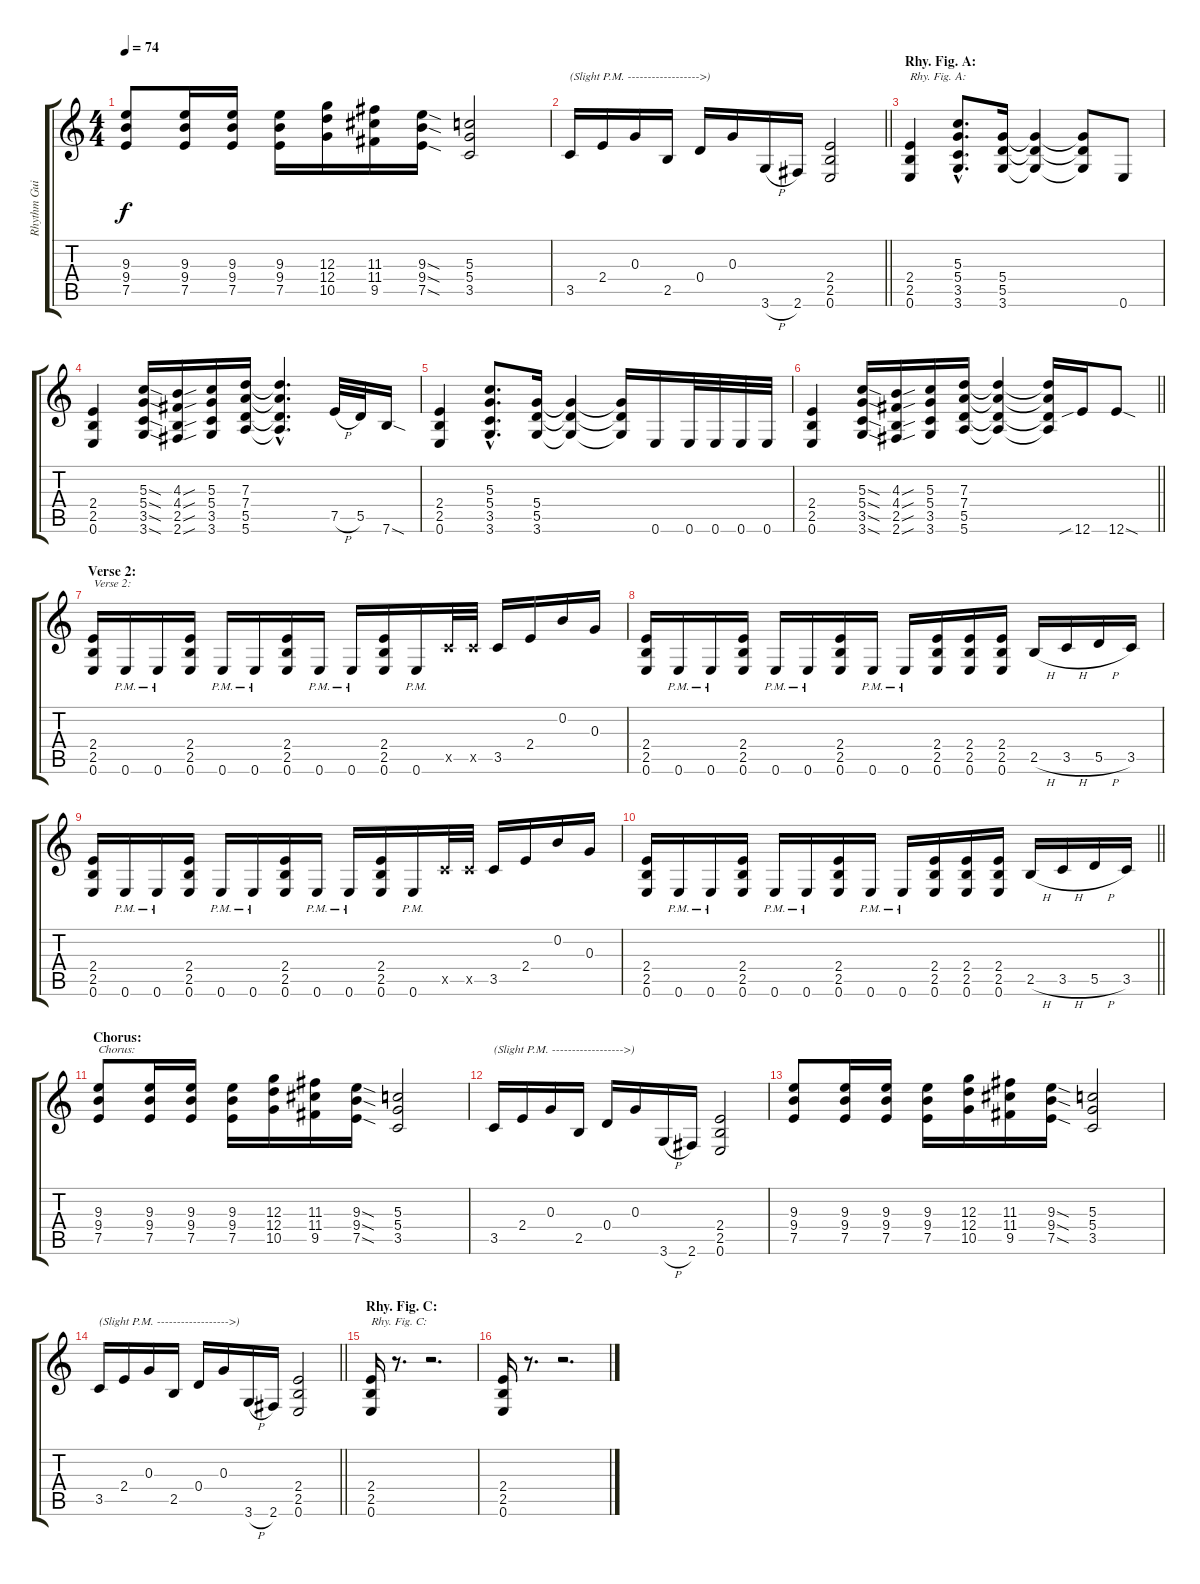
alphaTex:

\track ("Rhythm Guitar 2" "Rhythm Gui") {instrument distortionguitar}
\staff {score tabs}
\tuning (E4 B3 G3 D3 A2 E2) {hide}
\ts (4 4)
\tempo 74
\clef g2
\ks c
(9.3 9.4 7.5).8{dy f} (9.3 9.4 7.5).16 (9.3 9.4 7.5).16 (9.3 9.4 7.5).16 (12.3 12.4 10.5).16 (11.3 11.4 9.5).16 (9.3{sod} 9.4{sod} 7.5{sod}).16 (5.3 5.4 3.5).2 |
\barLineRight lightlight
3.5.16{txt "(Slight P.M. ------------------>)"} 2.4.16 0.3.16 2.5.16 0.4.16 0.3.16 3.6{h}.16 2.6.16 (2.4 2.5 0.6).2 |
\section ("" "Rhy. Fig. A:")
(2.4 2.5 0.6).4{txt "Rhy. Fig. A:"} (5.3{hac} 5.4{hac} 3.5{hac} 3.6{hac}).8{d} (5.4 5.5 3.6).16 (5.4{t} 5.5{t} 3.6{t}).4 (5.4{t} 5.5{t} 3.6{t}).8 0.6.8 |
(2.4 2.5 0.6).4 (5.3{sod} 5.4{sod} 3.5{sod} 3.6{sod}).16 (4.3{sou} 4.4{sou} 2.5{sou} 2.6{sou}).16 (5.3 5.4 3.5 3.6).16 (7.3 7.4 5.5 5.6).16 (7.3{hac t} 7.4{hac t} 5.5{hac t} 5.6{hac t}).4{d} 7.5{h}.32 5.5.32 7.6{sod}.16 |
(2.4 2.5 0.6).4 (5.3{hac} 5.4{hac} 3.5{hac} 3.6{hac}).8{d} (5.4 5.5 3.6).16 (5.4{t} 5.5{t} 3.6{t}).4 (5.4{t} 5.5{t} 3.6{t}).16 0.6.16 0.6.32 0.6.32 0.6.32 0.6.32 |
\barLineRight lightlight
(2.4 2.5 0.6).4 (5.3{sod} 5.4{sod} 3.5{sod} 3.6{sod}).16 (4.3{sou} 4.4{sou} 2.5{sou} 2.6{sou}).16 (5.3 5.4 3.5 3.6).16 (7.3 7.4 5.5 5.6).16 (7.3{t} 7.4{t} 5.5{t} 5.6{t}).4 (7.3{t} 7.4{t} 5.5{t} 5.6{t}).16 12.6{sib}.16 12.6{sod}.8 |
\section ("" "Verse 2:")
(2.4 2.5 0.6).16{txt "Verse 2:"} 0.6{pm}.16 0.6{pm}.16 (2.4 2.5 0.6).16 0.6{pm}.16 0.6{pm}.16 (2.4 2.5 0.6).16 0.6{pm}.16 0.6{pm}.16 (2.4 2.5 0.6).16 0.6{pm}.16 3.5{x}.32 3.5{x}.32 3.5.16 2.4.16 0.2.16 0.3.16 |
(2.4 2.5 0.6).16 0.6{pm}.16 0.6{pm}.16 (2.4 2.5 0.6).16 0.6{pm}.16 0.6{pm}.16 (2.4 2.5 0.6).16 0.6{pm}.16 0.6{pm}.16 (2.4 2.5 0.6).16 (2.4 2.5 0.6).16 (2.4 2.5 0.6).16 2.5{h}.16 3.5{h}.16 5.5{h}.16 3.5.16 |
(2.4 2.5 0.6).16 0.6{pm}.16 0.6{pm}.16 (2.4 2.5 0.6).16 0.6{pm}.16 0.6{pm}.16 (2.4 2.5 0.6).16 0.6{pm}.16 0.6{pm}.16 (2.4 2.5 0.6).16 0.6{pm}.16 3.5{x}.32 3.5{x}.32 3.5.16 2.4.16 0.2.16 0.3.16 |
\barLineRight lightlight
(2.4 2.5 0.6).16 0.6{pm}.16 0.6{pm}.16 (2.4 2.5 0.6).16 0.6{pm}.16 0.6{pm}.16 (2.4 2.5 0.6).16 0.6{pm}.16 0.6{pm}.16 (2.4 2.5 0.6).16 (2.4 2.5 0.6).16 (2.4 2.5 0.6).16 2.5{h}.16 3.5{h}.16 5.5{h}.16 3.5.16 |
\section ("" "Chorus:")
(9.3 9.4 7.5).8{txt "Chorus:"} (9.3 9.4 7.5).16 (9.3 9.4 7.5).16 (9.3 9.4 7.5).16 (12.3 12.4 10.5).16 (11.3 11.4 9.5).16 (9.3{sod} 9.4{sod} 7.5{sod}).16 (5.3 5.4 3.5).2 |
3.5.16{txt "(Slight P.M. ------------------>)"} 2.4.16 0.3.16 2.5.16 0.4.16 0.3.16 3.6{h}.16 2.6.16 (2.4 2.5 0.6).2 |
(9.3 9.4 7.5).8 (9.3 9.4 7.5).16 (9.3 9.4 7.5).16 (9.3 9.4 7.5).16 (12.3 12.4 10.5).16 (11.3 11.4 9.5).16 (9.3{sod} 9.4{sod} 7.5{sod}).16 (5.3 5.4 3.5).2 |
\barLineRight lightlight
3.5.16{txt "(Slight P.M. ------------------>)"} 2.4.16 0.3.16 2.5.16 0.4.16 0.3.16 3.6{h}.16 2.6.16 (2.4 2.5 0.6).2 |
\section ("" "Rhy. Fig. C:")
(2.4 2.5 0.6).16{txt "Rhy. Fig. C:"} r.8{d} r.2{d} |
(2.4 2.5 0.6).16 r.8{d} r.2{d}
